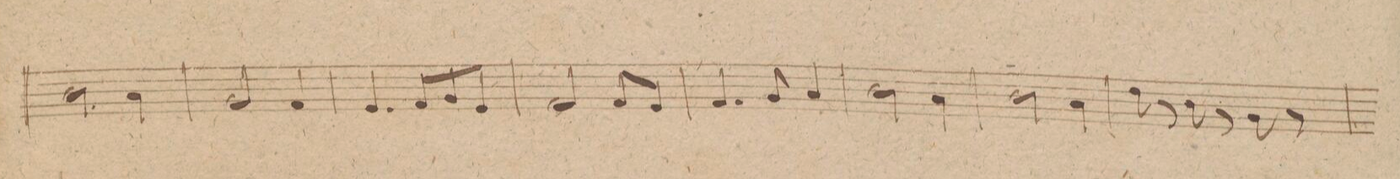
**kern	**dynam
*I"Violino IIdo	*
*clefG2	*
*k[b-]	*
*met(c|)	*
*M3/4	*
2b-\	.
4a\	.
=118	=118
2g/	.
4f/	.
=119	=119
4.e/	.
8f/L	.
8g/	.
8e/J	.
=120	=120
2f/	.
8f/L	.
8e/J	.
=121	=121
4.f/	.
8g/	.
4a/	.
=122	=122
2b-\	.
4a\	.
=123	=123
2b-\	.
4a\	.
=124	=124
8dd\	.
8r	.
8b-\	.
8r	.
8g\	.
8r	.
=125	=125
*-	*-
